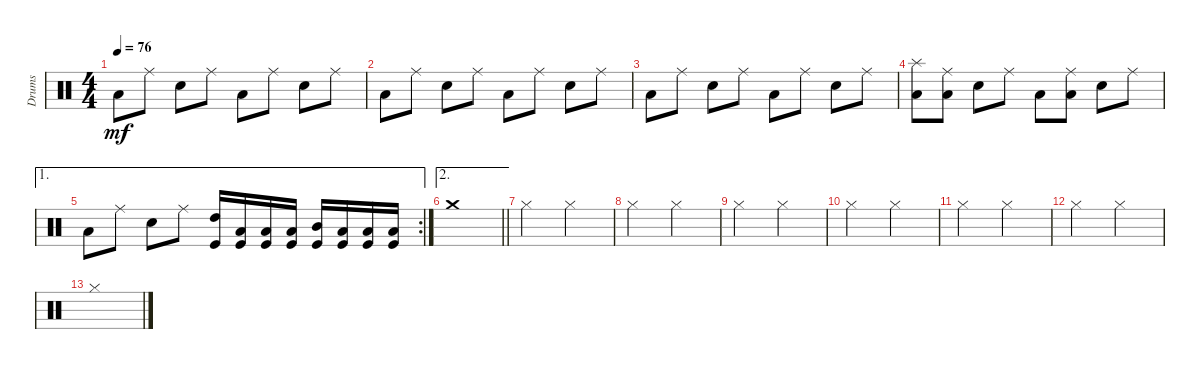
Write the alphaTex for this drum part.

\track ("Drums" "Drums") {instrument percussion}
\staff {score}
\articulation defaults
\ts (4 4)
\tempo 76
\clef neutral
\ks c "Low Floor Tom (hit)".8{dy mf} "Ride (middle)".8 "Snare (hit) 2".8 "Ride (middle)".8 "Low Floor Tom (hit)".8 "Ride (middle)".8 "Snare (hit) 2".8 "Ride (middle)".8
|
"Low Floor Tom (hit)".8 "Ride (middle)".8 "Snare (hit) 2".8 "Ride (middle)".8 "Low Floor Tom (hit)".8 "Ride (middle)".8 "Snare (hit) 2".8 "Ride (middle)".8 |
"Low Floor Tom (hit)".8 "Ride (middle)".8 "Snare (hit) 2".8 "Ride (middle)".8 "Low Floor Tom (hit)".8 "Ride (middle)".8 "Snare (hit) 2".8 "Ride (middle)".8 |
("Low Floor Tom (hit)" "Splash (hit)").8 ("Low Floor Tom (hit)" "Ride (middle)").8 "Snare (hit) 2".8 "Ride (middle)".8 "Low Floor Tom (hit)".8 ("Low Floor Tom (hit)" "Ride (middle)").8 "Snare (hit) 2".8 "Ride (middle)".8 |
\ae 1
\rc 2 "Low Floor Tom (hit)".8 "Ride (middle)".8 "Snare (hit) 2".8 "Ride (middle)".8
("High Tom (hit)" "Kick (hit)").16 ("Low Tom (hit)" "Kick (hit)").16 ("Low Tom (hit)" "Kick (hit)").16 ("Low Tom (hit)" "Kick (hit)").16 ("Mid Tom (hit)" "Kick (hit)").16 ("Low Tom (hit)" "Kick (hit)").16 ("Low Tom (hit)" "Kick (hit)").16 ("Low Tom (hit)" "Kick (hit)").16 |
\ae 2
\barLineRight lightlight "Crash medium (hit)".1
|
"Hi-Hat (closed)".2 "Hi-Hat (closed)".2 |
"Hi-Hat (closed)".2 "Hi-Hat (closed)".2 |
"Hi-Hat (closed)".2 "Hi-Hat (closed)".2 |
"Hi-Hat (closed)".2 "Hi-Hat (closed)".2 |
"Hi-Hat (closed)".2 "Hi-Hat (closed)".2 |
"Hi-Hat (closed)".2 "Hi-Hat (closed)".2 |
"Hi-Hat (closed)".1
